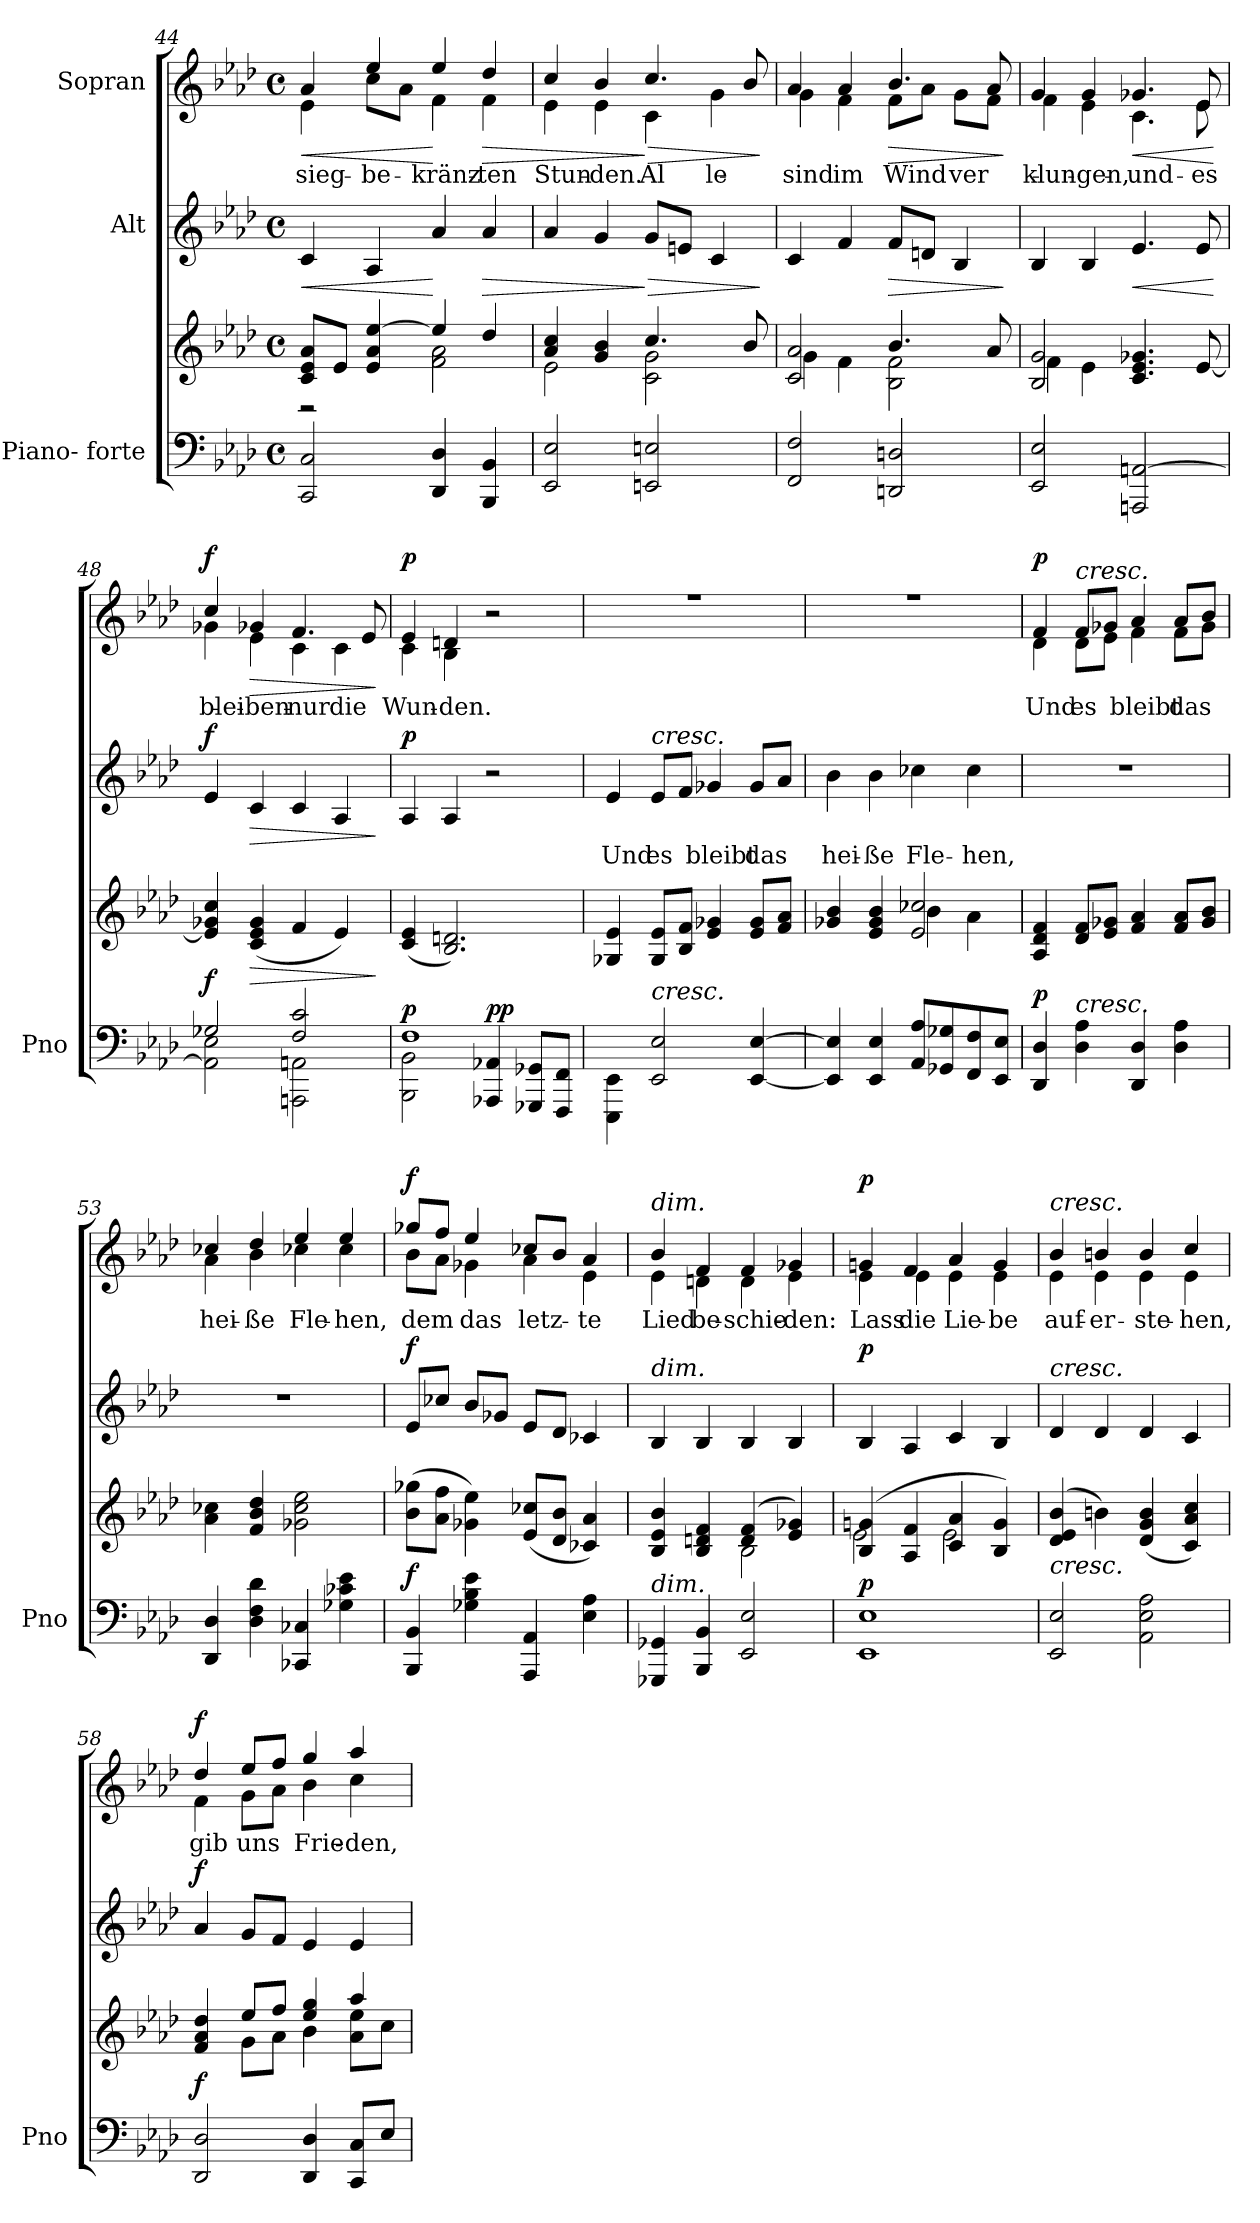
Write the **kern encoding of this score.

**kern	**kern	**dynam	**kern	**text	**dynam	**kern	**text	**dynam
*part3	*part3	*part3	*part2	*part2	*part2	*part1	*part1	*part1
*staff4	*staff3	*staff3/4	*staff2	*staff2	*staff2	*staff1	*staff1	*staff1
*I"Piano- forte	*	*	*I"Alt	*	*	*I"Sopran	*	*
*I'Pno	*	*	*	*	*	*	*	*
*clefF4	*clefG2	*	*clefG2	*	*	*clefG2	*	*
*k[b-e-a-d-]	*k[b-e-a-d-]	*	*k[b-e-a-d-]	*	*	*k[b-e-a-d-]	*	*
*M4/4	*M4/4	*	*M4/4	*	*	*M4/4	*	*
*met(c)	*met(c)	*	*met(c)	*	*	*met(c)	*	*
=44	=44	=44	=44	=44	=44	=44	=44	=44
*	*^	*	*	*	*	*	*	*
!	!	!	!	!	!	!LO:HP:b	!	!LO:LY:b	!LO:HP:b
*	*	*	*	*	*	*	*^	*	*
2CC/ 2C/	8c/ 8e-/ 8a-/L	2r	.	4c/	.	<	4a-/	4e-\	sieg-	<
.	8e-/J	.	.	.	.	.	.	.	.	.
!	!	!	!	!	!	!	!	!	!LO:LY:b	!
.	4e-/ 4a-/ [4ee-/	.	.	4A-/	.	.	4ee-/	8cc\L	-be-	.
.	.	.	.	.	.	.	.	8a-\J	.	.
!	!	!	!	!	!	!	!	!	!LO:LY:b	!
4DD-/ 4D-/	4ee-/]	2f\ 2a-\	.	4a-/	.	[	4ee-/	4f\	-kränz-	[
!	!	!	!	!	!	!LO:HP:b	!	!	!LO:LY:b	!LO:HP:b
4BBB-/ 4BB-/	4dd-/	.	.	4a-/	.	>	4dd-/	4f\	-ten	>
!!LO:LB:g=z	!!
=45	=45	=45	=45	=45	=45	=45	=45	=45	=45	=45
!	!	!	!	!	!	!	!	!	!LO:LY:b	!
2EE-/ 2E-/	4a-/ 4cc/	2e-\	.	4a-/	.	.	4cc/	4e-\	Stun-	.
!	!	!	!	!	!	!	!	!	!LO:LY:b	!
.	4g/ 4b-/	.	.	4g/	.	.	4b-/	4e-\	-den.	.
!	!	!	!	!	!	!LO:HP:n=1:b	!	!	!LO:LY:b	!LO:HP:n=1:b
2EEn/ 2En/	4.cc/	2c\ 2g\	.	8g/L	.	] >	4.cc/	4c\	Al-	] >
.	.	.	.	8en/J	.	.	.	.	.	.
!	!	!	!	!	!	!	!	!	!LO:LY:b	!
.	.	.	.	4c/	.	.	.	4g\	-le	.
.	8b-/	.	.	.	.	.	8b-/	.	.	.
*	*v	*v	*	*	*	*	*v	*v	*	*
.	.	.	.	.	]	.	.	]
=46	=46	=46	=46	=46	=46	=46	=46	=46
*	*^	*	*	*	*	*	*	*
!	!	!	!	!	!	!	!	!LO:LY:b	!
*	*	*	*	*	*	*	*^	*	*
2FF/ 2F/	2c/ 2a-/	4g\	.	4c/	.	.	4a-/	4g\	sind	.
!	!	!	!	!	!	!	!	!	!LO:LY:b	!
.	.	4f\	.	4f/	.	.	4a-/	4f\	im	.
!	!	!	!	!	!	!LO:HP:b	!	!	!LO:LY:b	!LO:HP:b
2DDn/ 2Dn/	4.b-/	2B-\ 2f\	.	8f/L	.	>	4.b-/	8f\L	Wind	>
.	.	.	.	8dn/J	.	.	.	8a-\J	.	.
!	!	!	!	!	!	!	!	!	!LO:LY:b	!
.	.	.	.	4B-/	.	.	.	8g\L	ver-	.
.	8a-/	.	.	.	.	.	8a-/	8f\J	.	.
*	*v	*v	*	*	*	*	*v	*v	*	*
.	.	.	.	.	]	.	.	]
=47	=47	=47	=47	=47	=47	=47	=47	=47
*	*^	*	*	*	*	*^	*	*
!	!	!	!	!	!	!	!	!	!LO:LY:b	!
2EE-/ 2E-/	2B-/ 2g/	4f\	.	4B-/	.	.	4g/	4f\	-klun-	.
!	!	!	!	!	!	!	!	!	!LO:LY:b	!
.	.	4e-\	.	4B-/	.	.	4g/	4e-\	-gen,	.
!	!	!	!	!	!	!LO:HP:b	!	!	!LO:LY:b	!LO:HP:b
2AAAn/ [2AAn/	4.c/ 4.e-/ 4.g-X/	2ryy	.	4.e-/	.	<	4.g-X/	4.c\	und	<
!	!	!	!	!	!	!	!	!	!LO:LY:b	!
.	[8e-/	.	.	8e-/	.	.	8e-/	8e-\	es	.
*	*v	*v	*	*	*	*	*v	*v	*	*
.	.	.	.	.	[	.	.	[
=48	=48	=48	=48	=48	=48	=48	=48	=48
*^	*	*	*	*	*	*	*	*
!	!	!	!LO:DY:a=2	!	!	!LO:DY:a	!	!LO:LY:b	!LO:DY:a
*	*	*	*	*	*	*	*^	*	*
2G-X/	2AA\] 2E-\	4e-/] 4g-X/ 4cc/	f	4e-/	.	f	4cc/	4g-X\	blei-	f
!	!	!	!LO:HP:b	!	!	!LO:HP:b	!	!	!LO:LY:b	!LO:HP:b
.	.	(>4c/ 4e-/ 4g-/	>	4c/	.	>	4g-X/	4e-\	-ben	>
!	!	!	!	!	!	!	!	!	!LO:LY:b	!
2F/ 2c/	2AAAn\ 2AAn\	4f/	.	4c/	.	.	4.f/	4c\	nur	.
!	!	!	!	!	!	!	!	!	!LO:LY:b	!
.	.	4e-/)	.	4A-/	.	.	.	4c\	die	.
.	.	.	.	.	.	.	8e-/	.	.	.
*v	*v	*	*	*	*	*	*v	*v	*	*
.	.	]	.	.	]	.	.	]
!!LO:PB:g=z
=49	=49	=49	=49	=49	=49	=49	=49	=49
*^	*	*	*	*	*	*	*	*
!	!	!	!LO:DY:a=2	!	!	!LO:DY:a	!	!LO:LY:b	!LO:DY:a
*	*	*	*	*	*	*	*^	*	*
1F	2BBB-\ 2BB-\	(>4c/ 4e-/	p	4A-/	.	p	4e-/	4c\	Wun-	p
!	!	!	!	!	!	!	!	!	!LO:LY:b	!
.	.	2.B-/ 2.dn/)	.	4A-/	.	.	4dn/	4B-\	-den.	.
!	!	!	!LO:DY:a=2	!	!	!	!	!	!	!
.	4AAA-X/ 4AA-X/	.	pp	2r	.	.	2r	2ryy	.	.
.	8GGG-X/ 8GG-X/L	.	.	.	.	.	.	.	.	.
.	8FFF/ 8FF/J	.	.	.	.	.	.	.	.	.
=50	=50	=50	=50	=50	=50	=50	=50	=50	=50	=50
!	!	!	!	!	!LO:LY:b	!	!	!	!	!
4ryy	4EEE-\ 4EE-\	4G-X/ 4e-/	.	4e-/	Und	.	1r	1ryy	.	.
!	!	!	!	!LO:TX:a:i:t=cresc.	!	!	!	!	!	!
!LO:TX:a:i:t=cresc.	!	!	!	!	!	!	!	!	!	!
!	!	!	!	!	!LO:LY:b	!	!	!	!	!
2EE-/ 2E-/	2.ryy	8G-/ 8e-/L	.	8e-/L	es	.	.	.	.	.
.	.	8B-/ 8f/J	.	8f/J	.	.	.	.	.	.
!	!	!	!	!	!LO:LY:b	!	!	!	!	!
.	.	4e-/ 4g-X/	.	4g-X/	bleibt	.	.	.	.	.
!	!	!	!	!	!LO:LY:b	!	!	!	!	!
[4EE-/ [4E-/	.	8e-/ 8g-/L	.	8g-/L	das	.	.	.	.	.
.	.	8f/ 8a-/J	.	8a-/J	.	.	.	.	.	.
*v	*v	*	*	*	*	*	*	*	*	*
=51	=51	=51	=51	=51	=51	=51	=51	=51	=51
*	*^	*	*	*	*	*	*	*	*
!	!	!	!	!	!LO:LY:b	!	!	!	!	!
4EE-/] 4E-/]	4g-X/ 4b-/	2ryy	.	4b-\	hei-	.	1r	1ryy	.	.
!	!	!	!	!	!LO:LY:b	!	!	!	!	!
4EE-/ 4E-/	4e-/ 4g-/ 4b-/	.	.	4b-\	-ße	.	.	.	.	.
!	!	!	!	!	!LO:LY:b	!	!	!	!	!
8AA-/ 8A-/L	2e-/ 2cc-X/	4b-\	.	4cc-X\	Fle-	.	.	.	.	.
8GG-X/ 8G-X/	.	.	.	.	.	.	.	.	.	.
!	!	!	!	!	!LO:LY:b	!	!	!	!	!
8FF/ 8F/	.	4a-\	.	4cc-\	-hen,	.	.	.	.	.
8EE-/ 8E-/J	.	.	.	.	.	.	.	.	.	.
*	*v	*v	*	*	*	*	*	*	*	*
=52	=52	=52	=52	=52	=52	=52	=52	=52	=52
!	!	!LO:DY:a=2	!	!	!	!	!	!LO:LY:b	!LO:DY:a
4DD-/ 4D-/	4A-/ 4d-/ 4f/	p	1r	.	.	4f/	4d-\	Und	p
!	!	!	!	!	!	!LO:TX:a:i:t=cresc.	!	!	!
!LO:TX:a:i:t=cresc.	!	!	!	!	!	!	!	!	!
!	!	!	!	!	!	!	!	!LO:LY:b	!
4D-\ 4A-\	8d-/ 8f/L	.	.	.	.	8f/L	8d-\L	es	.
.	8e-/ 8g-X/J	.	.	.	.	8g-X/J	8e-\J	.	.
!	!	!	!	!	!	!	!	!LO:LY:b	!
4DD-/ 4D-/	4f/ 4a-/	.	.	.	.	4a-/	4f\	bleibt	.
!	!	!	!	!	!	!	!	!LO:LY:b	!
4D-\ 4A-\	8f/ 8a-/L	.	.	.	.	8a-/L	8f\L	das	.
.	8g-/ 8b-/J	.	.	.	.	8b-/J	8g-\J	.	.
!!LO:LB:g=z	!!
=53	=53	=53	=53	=53	=53	=53	=53	=53	=53
!	!	!	!	!	!	!	!	!LO:LY:b	!
4DD-/ 4D-/	4a-\ 4cc-X\	.	1r	.	.	4cc-X/	4a-\	hei-	.
!	!	!	!	!	!	!	!	!LO:LY:b	!
4D-\ 4F\ 4d-\	4f/ 4b-/ 4dd-/	.	.	.	.	4dd-/	4b-\	-ße	.
!	!	!	!	!	!	!	!	!LO:LY:b	!
4CC-X/ 4C-X/	2g-X\ 2cc-\ 2ee-\	.	.	.	.	4ee-/	4cc-X\	Fle-	.
!	!	!	!	!	!	!	!	!LO:LY:b	!
4G-X\ 4c-X\ 4e-\	.	.	.	.	.	4ee-/	4cc-\	-hen,	.
=54	=54	=54	=54	=54	=54	=54	=54	=54	=54
!	!	!LO:DY:a=2	!	!	!LO:DY:a	!	!	!LO:LY:b	!LO:DY:a
4BBB-/ 4BB-/	(8b-\ 8gg-X\L	f	8e-/L	.	f	8gg-X/L	8b-\L	dem	f
.	8a-\ 8ff\J	.	8cc-X/J	.	.	8ff/J	8a-\J	.	.
!	!	!	!	!	!	!	!	!LO:LY:b	!
4G-X\ 4B-\ 4e-\	4g-X\ 4ee-\)	.	8b-/L	.	.	4ee-/	4g-X\	das	.
.	.	.	8g-X/J	.	.	.	.	.	.
!	!	!	!	!	!	!	!	!LO:LY:b	!
4AAA-/ 4AA-/	(8e-/ 8cc-X/L	.	8e-/L	.	.	8cc-X/L	4a-\	letz-	.
.	8d-/ 8b-/J	.	8d-/J	.	.	8b-/J	.	.	.
!	!	!	!	!	!	!	!	!LO:LY:b	!
4E-\ 4A-\	4c-X/ 4a-/)	.	4c-X/	.	.	4a-/	4e-\	-te	.
=55	=55	=55	=55	=55	=55	=55	=55	=55	=55
*	*^	*	*	*	*	*	*	*	*
!	!	!	!	!	!	!	!LO:TX:a:i:t=dim.	!	!	!
!	!	!	!	!LO:TX:a:i:t=dim.	!	!	!	!	!	!
!LO:TX:a:i:t=dim.	!	!	!	!	!	!	!	!	!	!
!	!	!	!	!	!	!	!	!	!LO:LY:b	!
4GGG-X/ 4GG-X/	4B-/ 4e-/ 4b-/	2ryy	.	4B-/	.	.	4b-/	4e-\	Lied	.
!	!	!	!	!	!	!	!	!	!LO:LY:b	!
4BBB-/ 4BB-/	4B-/ 4dn/ 4f/	.	.	4B-/	.	.	4f/	4dn\	be-	.
!	!	!	!	!	!	!	!	!	!LO:LY:b	!
2EE-/ 2E-/	(4d/ 4f/	2B-\	.	4B-/	.	.	4f/	4d\	-schie-	.
!	!	!	!	!	!	!	!	!	!LO:LY:b	!
.	4e-/ 4g-X/)	.	.	4B-/	.	.	4g-X/	4e-\	-den:	.
!!LO:LB:g=z	!!
=56	=56	=56	=56	=56	=56	=56	=56	=56	=56	=56
!	!	!	!LO:DY:a=2	!	!	!LO:DY:a	!	!	!LO:LY:b	!LO:DY:a
1EE- 1E-	(4B-/ 4gn/	2e-\	p	4B-/	.	p	4gn/	4e-\	Lass	p
!	!	!	!	!	!	!	!	!	!LO:LY:b	!
.	4A-/ 4f/	.	.	4A-/	.	.	4f/	4e-\	die	.
!	!	!	!	!	!	!	!	!	!LO:LY:b	!
.	4c/ 4a-/	2e-\	.	4c/	.	.	4a-/	4e-\	Lie-	.
!	!	!	!	!	!	!	!	!	!LO:LY:b	!
.	4B-/ 4g/)	.	.	4B-/	.	.	4g/	4e-\	-be	.
*	*v	*v	*	*	*	*	*	*	*	*
=57	=57	=57	=57	=57	=57	=57	=57	=57	=57
!	!	!	!	!	!	!LO:TX:a:i:t=cresc.	!	!	!
!	!	!	!LO:TX:a:i:t=cresc.	!	!	!	!	!	!
!LO:TX:a:i:t=cresc.	!	!	!	!	!	!	!	!	!
!	!	!	!	!	!	!	!	!LO:LY:b	!
2EE-/ 2E-/	(4d-/ 4e-/ 4b-/	.	4d-/	.	.	4b-/	4e-\	auf-	.
!	!	!	!	!	!	!	!	!LO:LY:b	!
.	4bn\)	.	4d-/	.	.	4bn/	4e-\	-er-	.
!	!	!	!	!	!	!	!	!LO:LY:b	!
2AA-\ 2E-\ 2A-\	(>4d-/ 4g/ 4b/	.	4d-/	.	.	4b/	4e-\	-ste-	.
!	!	!	!	!	!	!	!	!LO:LY:b	!
.	4c/ 4a-/ 4cc/)	.	4c/	.	.	4cc/	4e-\	-hen,	.
=58	=58	=58	=58	=58	=58	=58	=58	=58	=58
*	*^	*	*	*	*	*	*	*	*
!	!	!	!LO:DY:a=2	!	!	!LO:DY:a	!	!	!LO:LY:b	!LO:DY:a
2DD-/ 2D-/	4f/ 4a-/ 4dd-/	4ryy	f	4a-/	.	f	4dd-/	4f\	gib	f
!	!	!	!	!	!	!	!	!	!LO:LY:b	!
.	8ee-/L	8g\L	.	8g/L	.	.	8ee-/L	8g\L	uns	.
.	8ff/J	8a-\J	.	8f/J	.	.	8ff/J	8a-\J	.	.
!	!	!	!	!	!	!	!	!	!LO:LY:b	!
4DD-/ 4D-/	4ee-/ 4gg/	4b-\	.	4e-/	.	.	4gg/	4b-\	Frie-	.
!	!	!	!	!	!	!	!	!	!LO:LY:b	!
8CC/ 8C/L	4aa-/	8a-\ 8ee-\L	.	4e-/	.	.	4aa-/	4cc\	-den,	.
8E-/J	.	8cc\J	.	.	.	.	.	.	.	.
*	*v	*v	*	*	*	*	*v	*v	*	*
=	=	=	=	=	=	=	=	=
*-	*-	*-	*-	*-	*-	*-	*-	*-
